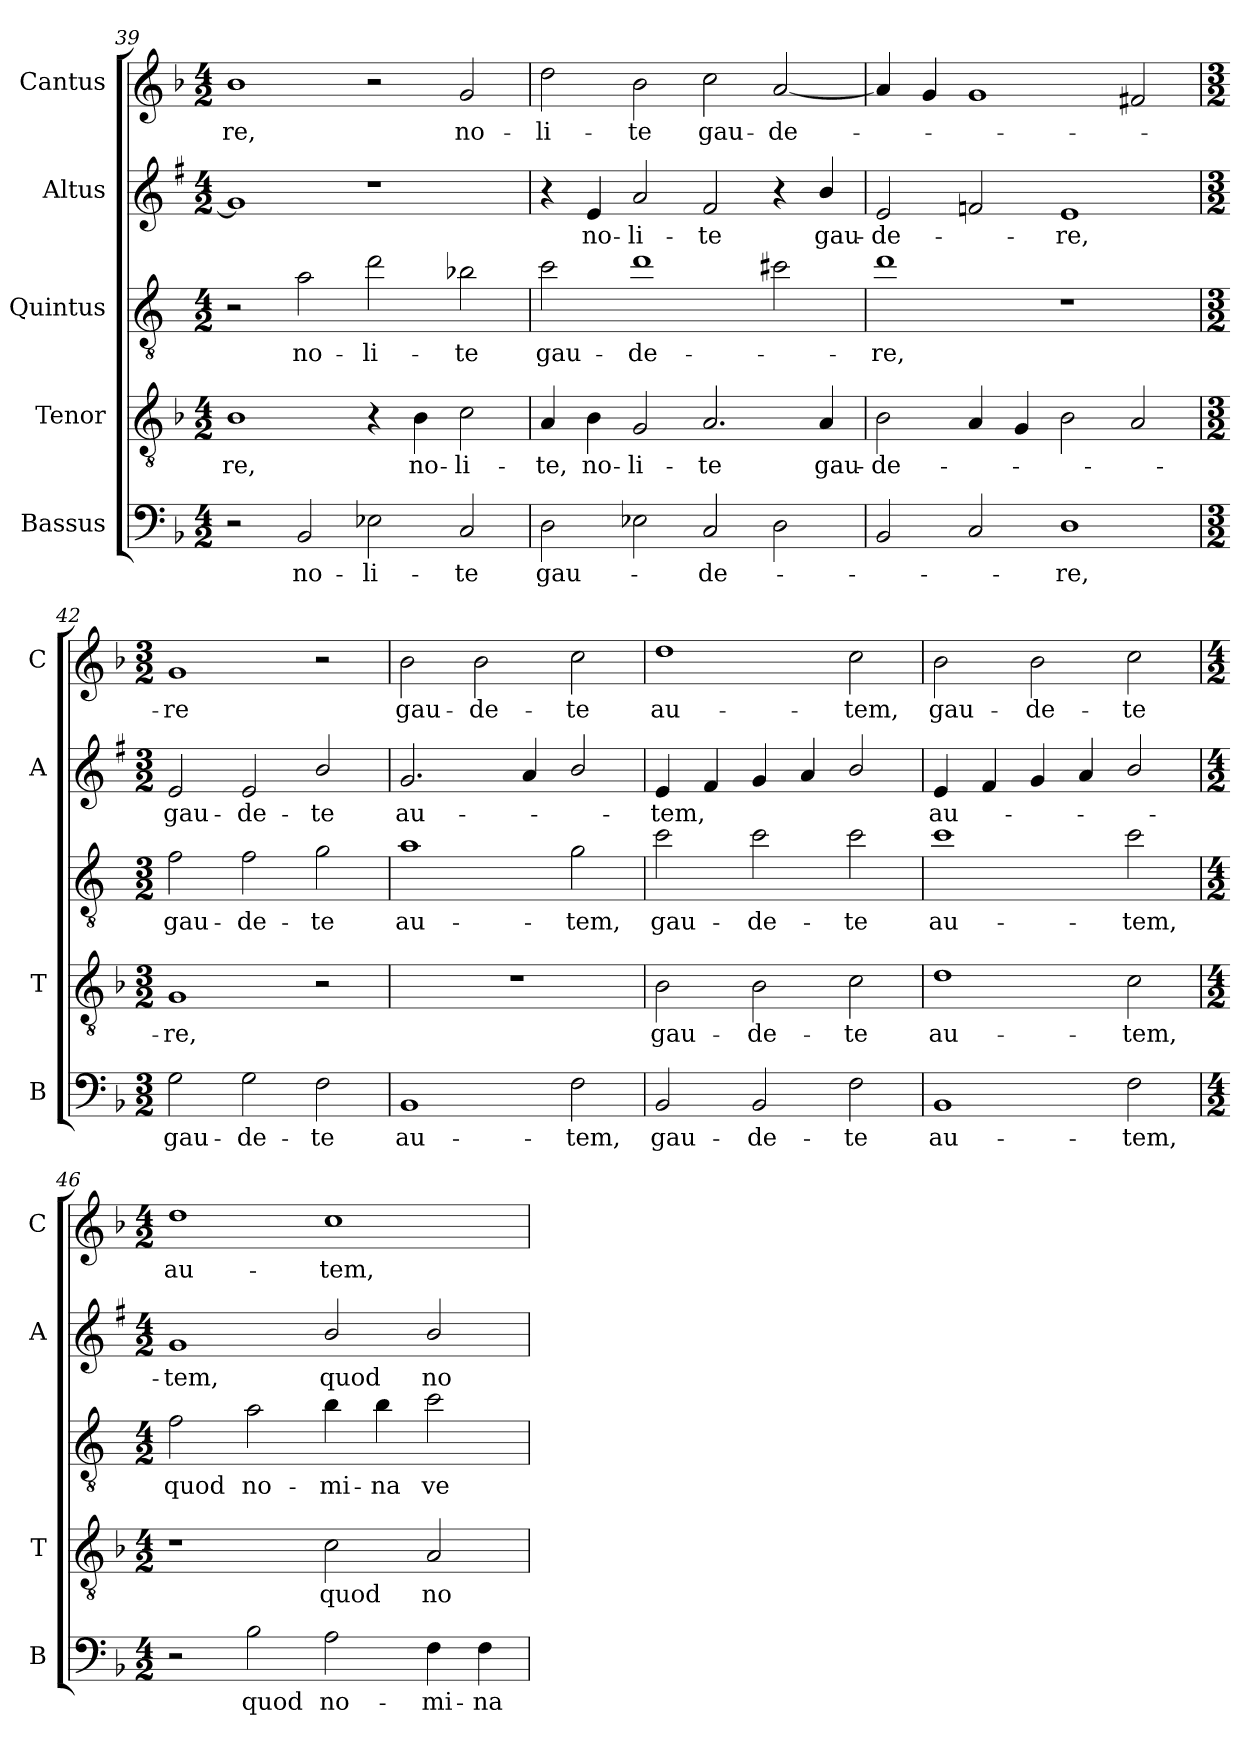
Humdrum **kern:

**kern	**text	**kern	**text	**kern	**text	**kern	**text	**kern	**text
*part5	*part5	*part4	*part4	*part3	*part3	*part2	*part2	*part1	*part1
*staff5	*staff5	*staff4	*staff4	*staff3	*staff3	*staff2	*staff2	*staff1	*staff1
*I"Bassus	*	*I"Tenor	*	*I"Quintus	*	*I"Altus	*	*I"Cantus	*
*I'B	*	*I'T	*	*	*	*I'A	*	*I'C	*
!!LO:PB:g=z
*clefF4	*	*clefGv2	*	*clefGv2	*	*clefG2	*	*clefG2	*
*	*	*	*	*ITrd4c7	*	*ITrd1c2	*	*	*
*k[b-]	*	*k[b-]	*	*k[b-]	*	*k[b-]	*	*k[b-]	*
*F:	*	*F:	*	*F:	*	*F:	*	*F:	*
*M4/2	*	*M4/2	*	*M4/2	*	*M4/2	*	*M4/2	*
=39	=39	=39	=39	=39	=39	=39	=39	=39	=39
!	!	!	!LO:LY:b	!	!	!	!	!	!LO:LY:b
2r	.	1B-	-re,	2r	.	1f]	.	1b-	-re,
!	!LO:LY:b	!	!	!	!LO:LY:b	!	!	!	!
2BB-/	no-	.	.	2d\	no-	.	.	.	.
!	!LO:LY:b	!	!	!	!LO:LY:b	!	!	!	!
2E-X\	-li-	4r	.	2g\	-li-	1r	.	2r	.
!	!	!	!LO:LY:b	!	!	!	!	!	!
.	.	4B-\	no-	.	.	.	.	.	.
!	!LO:LY:b	!	!LO:LY:b	!	!LO:LY:b	!	!	!	!LO:LY:b
2C/	-te	2c\	-li-	2e-X\	-te	.	.	2g/	no-
=40	=40	=40	=40	=40	=40	=40	=40	=40	=40
!	!LO:LY:b	!	!LO:LY:b	!	!LO:LY:b	!	!	!	!LO:LY:b
2D\	gau-	4A/	-te,	2f\	gau-	4r	.	2dd\	-li-
!	!	!	!LO:LY:b	!	!	!	!LO:LY:b	!	!
.	.	4B-\	no-	.	.	4d/	no-	.	.
!	!	!	!LO:LY:b	!	!LO:LY:b	!	!LO:LY:b	!	!LO:LY:b
2E-X\	.	2G/	-li-	1g	-de-	2g/	-li-	2b-\	-te
!	!LO:LY:b	!	!LO:LY:b	!	!	!	!LO:LY:b	!	!LO:LY:b
2C/	-de-	2.A/	-te	.	.	2e/	-te	2cc\	gau-
!	!	!	!	!	!	!	!	!	!LO:LY:b
2D\	.	.	.	2f#X\	.	4r	.	[2a/	-de-
!	!	!	!LO:LY:b	!	!	!	!LO:LY:b	!	!
.	.	4A/	gau-	.	.	4a/	gau-	.	.
=41	=41	=41	=41	=41	=41	=41	=41	=41	=41
!	!	!	!LO:LY:b	!	!LO:LY:b	!	!LO:LY:b	!	!
2BB-/	.	2B-\	-de-	1g	-re,	2d/	-de-	4a/]	.
.	.	.	.	.	.	.	.	4g/	.
2C/	.	4A/	.	.	.	2e-X/	.	1g	.
.	.	4G/	.	.	.	.	.	.	.
!	!LO:LY:b	!	!	!	!	!	!LO:LY:b	!	!
1D	-re,	2B-\	.	1r	.	1d	-re,	.	.
.	.	2A/	.	.	.	.	.	2f#X/	.
=42	=42	=42	=42	=42	=42	=42	=42	=42	=42
*M3/2	*	*M3/2	*	*M3/2	*	*M3/2	*	*M3/2	*
!	!LO:LY:b	!	!LO:LY:b	!	!LO:LY:b	!	!LO:LY:b	!	!LO:LY:b
2G\	gau-	1G	-re,	2B-\	gau-	2d/	gau-	1g	-re
!	!LO:LY:b	!	!	!	!LO:LY:b	!	!LO:LY:b	!	!
2G\	-de-	.	.	2B-\	-de-	2d/	-de-	.	.
!	!LO:LY:b	!	!	!	!LO:LY:b	!	!LO:LY:b	!	!
2F\	-te	2r	.	2c\	-te	2a/	-te	2r	.
=43	=43	=43	=43	=43	=43	=43	=43	=43	=43
!	!LO:LY:b	!	!	!	!LO:LY:b	!	!LO:LY:b	!	!LO:LY:b
1BB-	au-	1.r	.	1d	au-	2.f/	au-	2b-\	gau-
!	!	!	!	!	!	!	!	!	!LO:LY:b
.	.	.	.	.	.	.	.	2b-\	-de-
.	.	.	.	.	.	4g/	.	.	.
!	!LO:LY:b	!	!	!	!LO:LY:b	!	!	!	!LO:LY:b
2F\	-tem,	.	.	2c\	-tem,	2a/	.	2cc\	-te
=44	=44	=44	=44	=44	=44	=44	=44	=44	=44
!	!LO:LY:b	!	!LO:LY:b	!	!LO:LY:b	!	!LO:LY:b	!	!LO:LY:b
2BB-/	gau-	2B-\	gau-	2f\	gau-	4d/	-tem,	1dd	au-
.	.	.	.	.	.	4e/	.	.	.
!	!LO:LY:b	!	!LO:LY:b	!	!LO:LY:b	!	!	!	!
2BB-/	-de-	2B-\	-de-	2f\	-de-	4f/	.	.	.
.	.	.	.	.	.	4g/	.	.	.
!	!LO:LY:b	!	!LO:LY:b	!	!LO:LY:b	!	!	!	!LO:LY:b
2F\	-te	2c\	-te	2f\	-te	2a/	.	2cc\	-tem,
=45	=45	=45	=45	=45	=45	=45	=45	=45	=45
!	!LO:LY:b	!	!LO:LY:b	!	!LO:LY:b	!	!LO:LY:b	!	!LO:LY:b
1BB-	au-	1d	au-	1f	au-	4d/	au-	2b-\	gau-
.	.	.	.	.	.	4e/	.	.	.
!	!	!	!	!	!	!	!	!	!LO:LY:b
.	.	.	.	.	.	4f/	.	2b-\	-de-
.	.	.	.	.	.	4g/	.	.	.
!	!LO:LY:b	!	!LO:LY:b	!	!LO:LY:b	!	!	!	!LO:LY:b
2F\	-tem,	2c\	-tem,	2f\	-tem,	2a/	.	2cc\	-te
!!LO:LB:g=z
=46	=46	=46	=46	=46	=46	=46	=46	=46	=46
*M4/2	*	*M4/2	*	*M4/2	*	*M4/2	*	*M4/2	*
!	!	!	!	!	!LO:LY:b	!	!LO:LY:b	!	!LO:LY:b
2r	.	1r	.	2B-\	quod	1f	-tem,	1dd	au-
!	!LO:LY:b	!	!	!	!LO:LY:b	!	!	!	!
2B-\	quod	.	.	2d\	no-	.	.	.	.
!	!LO:LY:b	!	!LO:LY:b	!	!LO:LY:b	!	!LO:LY:b	!	!LO:LY:b
2A\	no-	2c\	quod	4e\	-mi-	2a/	quod	1cc	-tem,
!	!	!	!	!	!LO:LY:b	!	!	!	!
.	.	.	.	4e\	-na	.	.	.	.
!	!LO:LY:b	!	!LO:LY:b	!	!LO:LY:b	!	!LO:LY:b	!	!
4F\	-mi-	2A/	no-	2f\	ve-	2a/	no-	.	.
!	!LO:LY:b	!	!	!	!	!	!	!	!
4F\	-na	.	.	.	.	.	.	.	.
=	=	=	=	=	=	=	=	=	=
*-	*-	*-	*-	*-	*-	*-	*-	*-	*-
